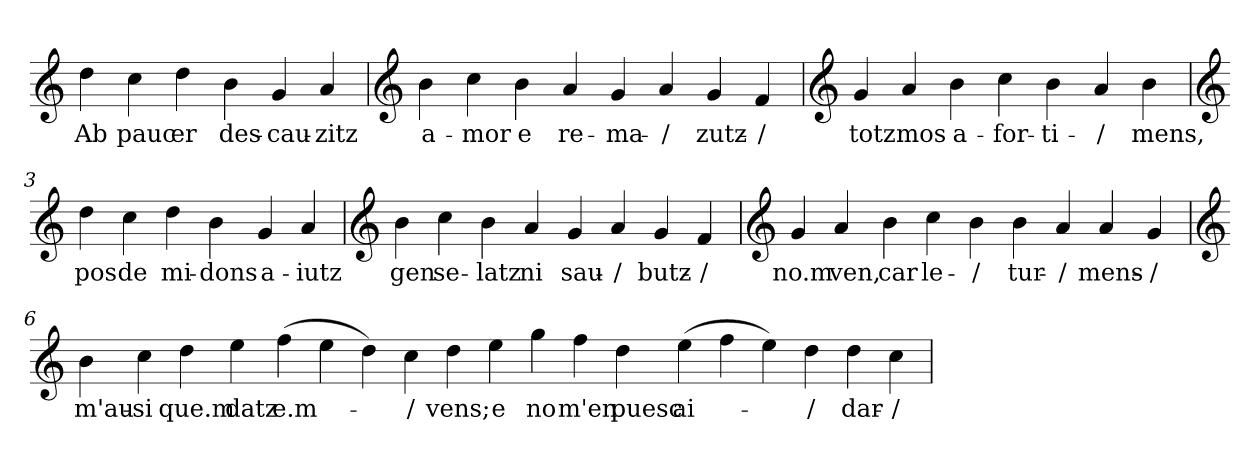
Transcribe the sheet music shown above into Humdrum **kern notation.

**kern	**text
*part1	*part1
*staff1	*staff1
*clefG2	*
=	=
4dd	Ab
4cc	pauc
4dd	er
4b	des-
4g	-cau-
4a	-zitz
=1	=1
*clefG2	*
4b	a-
4cc	-mor
4b	e
4a	re-
4g	-ma-
4a	-/
4g	zutz-
4f	-/
=2	=2
*clefG2	*
4g	totz
4a	mos
4b	a-
4cc	-for-
4b	-ti-
4a	-/
4b	mens,
=3	=3
*clefG2	*
4dd	pos
4cc	de
4dd	mi-
4b	-dons
4g	a-
4a	-iutz
=4	=4
*clefG2	*
4b	gen
4cc	se-
4b	-latz
4a	ni
4g	sau-
4a	-/
4g	butz-
4f	-/
=5	=5
*clefG2	*
4g	no.m
4a	ven,
4b	car
4cc	le-
4b	-/
4b	tur-
4a	-/
4a	mens-
4g	-/
=6	=6
*clefG2	*
4b	m'au-
4cc	-si
4dd	que.m
4ee	datz
(4ff	e.m-
4ee	.
4dd)	.
4cc	-/
4dd	vens;
4ee	e
4gg	no
4ff	m'en
4dd	puesc
(4ee	ai-
4ff	.
4ee)	.
4dd	-/
4dd	dar-
4cc	-/
=	=
*-	*-
